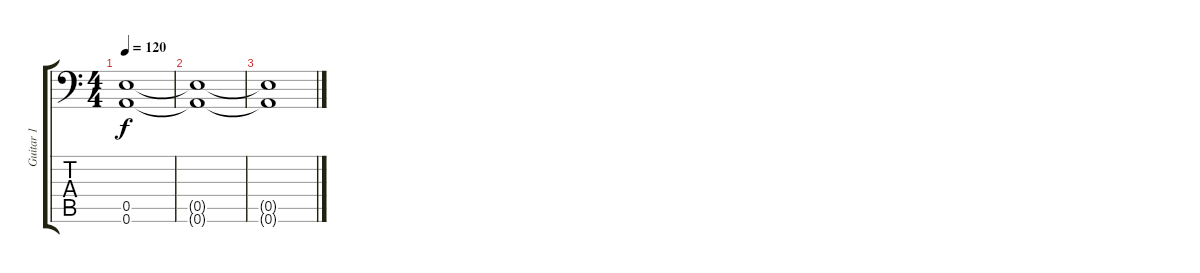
\track ("Guitar 1" "Guitar 1") {instrument distortionguitar}
\staff {score tabs}
\tuning (B3 G3 D3 A2 E2 A1) {hide}
\ts (4 4)
\tempo 120
\clef f4
\ks c
(0.5{t} 0.6{t}).1{dy f} |
(0.5{t} 0.6{t}).1 |
(0.5{t} 0.6{t}).1
